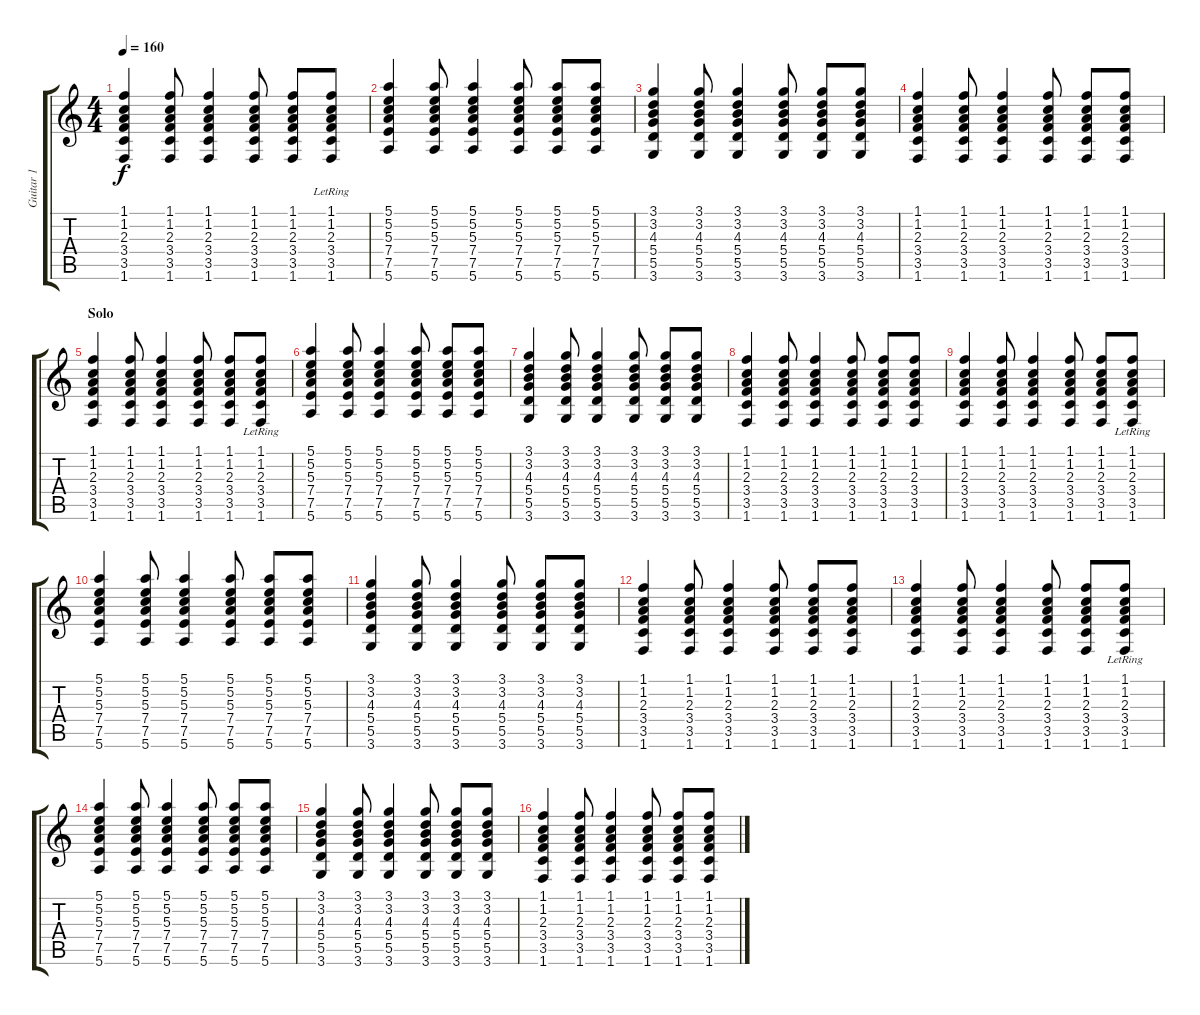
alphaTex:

\track ("Guitar 1" "Guitar 1") {instrument acousticguitarsteel}
\staff {score tabs}
\tuning (E4 B3 G3 D3 A2 E2) {hide}
\ts (4 4)
\tempo 160
\clef g2
\ks c
(1.1 1.2 2.3 3.4 3.5 1.6).4{dy f} (1.1 1.2 2.3 3.4 3.5 1.6).8 (1.1 1.2 2.3 3.4 3.5 1.6).4 (1.1 1.2 2.3 3.4 3.5 1.6).8 (1.1 1.2 2.3 3.4 3.5 1.6).8 (1.1{lr} 1.2{lr} 2.3{lr} 3.4 3.5{lr} 1.6{lr}).8 |
(5.1 5.2 5.3 7.4 7.5 5.6).4 (5.1 5.2 5.3 7.4 7.5 5.6).8 (5.1 5.2 5.3 7.4 7.5 5.6).4 (5.1 5.2 5.3 7.4 7.5 5.6).8 (5.1 5.2 5.3 7.4 7.5 5.6).8 (5.1 5.2 5.3 7.4 7.5 5.6).8 |
(3.1 3.2 4.3 5.4 5.5 3.6).4 (3.1 3.2 4.3 5.4 5.5 3.6).8 (3.1 3.2 4.3 5.4 5.5 3.6).4 (3.1 3.2 4.3 5.4 5.5 3.6).8 (3.1 3.2 4.3 5.4 5.5 3.6).8 (3.1 3.2 4.3 5.4 5.5 3.6).8 |
(1.1 1.2 2.3 3.4 3.5 1.6).4 (1.1 1.2 2.3 3.4 3.5 1.6).8 (1.1 1.2 2.3 3.4 3.5 1.6).4 (1.1 1.2 2.3 3.4 3.5 1.6).8 (1.1 1.2 2.3 3.4 3.5 1.6).8 (1.1 1.2 2.3 3.4 3.5 1.6).8 |
\section ("" "Solo")
(1.1 1.2 2.3 3.4 3.5 1.6).4 (1.1 1.2 2.3 3.4 3.5 1.6).8 (1.1 1.2 2.3 3.4 3.5 1.6).4 (1.1 1.2 2.3 3.4 3.5 1.6).8 (1.1 1.2 2.3 3.4 3.5 1.6).8 (1.1{lr} 1.2{lr} 2.3{lr} 3.4 3.5{lr} 1.6{lr}).8 |
(5.1 5.2 5.3 7.4 7.5 5.6).4 (5.1 5.2 5.3 7.4 7.5 5.6).8 (5.1 5.2 5.3 7.4 7.5 5.6).4 (5.1 5.2 5.3 7.4 7.5 5.6).8 (5.1 5.2 5.3 7.4 7.5 5.6).8 (5.1 5.2 5.3 7.4 7.5 5.6).8 |
(3.1 3.2 4.3 5.4 5.5 3.6).4 (3.1 3.2 4.3 5.4 5.5 3.6).8 (3.1 3.2 4.3 5.4 5.5 3.6).4 (3.1 3.2 4.3 5.4 5.5 3.6).8 (3.1 3.2 4.3 5.4 5.5 3.6).8 (3.1 3.2 4.3 5.4 5.5 3.6).8 |
(1.1 1.2 2.3 3.4 3.5 1.6).4 (1.1 1.2 2.3 3.4 3.5 1.6).8 (1.1 1.2 2.3 3.4 3.5 1.6).4 (1.1 1.2 2.3 3.4 3.5 1.6).8 (1.1 1.2 2.3 3.4 3.5 1.6).8 (1.1 1.2 2.3 3.4 3.5 1.6).8 |
(1.1 1.2 2.3 3.4 3.5 1.6).4 (1.1 1.2 2.3 3.4 3.5 1.6).8 (1.1 1.2 2.3 3.4 3.5 1.6).4 (1.1 1.2 2.3 3.4 3.5 1.6).8 (1.1 1.2 2.3 3.4 3.5 1.6).8 (1.1{lr} 1.2{lr} 2.3{lr} 3.4 3.5{lr} 1.6{lr}).8 |
(5.1 5.2 5.3 7.4 7.5 5.6).4 (5.1 5.2 5.3 7.4 7.5 5.6).8 (5.1 5.2 5.3 7.4 7.5 5.6).4 (5.1 5.2 5.3 7.4 7.5 5.6).8 (5.1 5.2 5.3 7.4 7.5 5.6).8 (5.1 5.2 5.3 7.4 7.5 5.6).8 |
(3.1 3.2 4.3 5.4 5.5 3.6).4 (3.1 3.2 4.3 5.4 5.5 3.6).8 (3.1 3.2 4.3 5.4 5.5 3.6).4 (3.1 3.2 4.3 5.4 5.5 3.6).8 (3.1 3.2 4.3 5.4 5.5 3.6).8 (3.1 3.2 4.3 5.4 5.5 3.6).8 |
(1.1 1.2 2.3 3.4 3.5 1.6).4 (1.1 1.2 2.3 3.4 3.5 1.6).8 (1.1 1.2 2.3 3.4 3.5 1.6).4 (1.1 1.2 2.3 3.4 3.5 1.6).8 (1.1 1.2 2.3 3.4 3.5 1.6).8 (1.1 1.2 2.3 3.4 3.5 1.6).8 |
(1.1 1.2 2.3 3.4 3.5 1.6).4 (1.1 1.2 2.3 3.4 3.5 1.6).8 (1.1 1.2 2.3 3.4 3.5 1.6).4 (1.1 1.2 2.3 3.4 3.5 1.6).8 (1.1 1.2 2.3 3.4 3.5 1.6).8 (1.1{lr} 1.2{lr} 2.3{lr} 3.4 3.5{lr} 1.6{lr}).8 |
(5.1 5.2 5.3 7.4 7.5 5.6).4 (5.1 5.2 5.3 7.4 7.5 5.6).8 (5.1 5.2 5.3 7.4 7.5 5.6).4 (5.1 5.2 5.3 7.4 7.5 5.6).8 (5.1 5.2 5.3 7.4 7.5 5.6).8 (5.1 5.2 5.3 7.4 7.5 5.6).8 |
(3.1 3.2 4.3 5.4 5.5 3.6).4 (3.1 3.2 4.3 5.4 5.5 3.6).8 (3.1 3.2 4.3 5.4 5.5 3.6).4 (3.1 3.2 4.3 5.4 5.5 3.6).8 (3.1 3.2 4.3 5.4 5.5 3.6).8 (3.1 3.2 4.3 5.4 5.5 3.6).8 |
(1.1 1.2 2.3 3.4 3.5 1.6).4 (1.1 1.2 2.3 3.4 3.5 1.6).8 (1.1 1.2 2.3 3.4 3.5 1.6).4 (1.1 1.2 2.3 3.4 3.5 1.6).8 (1.1 1.2 2.3 3.4 3.5 1.6).8 (1.1 1.2 2.3 3.4 3.5 1.6).8
